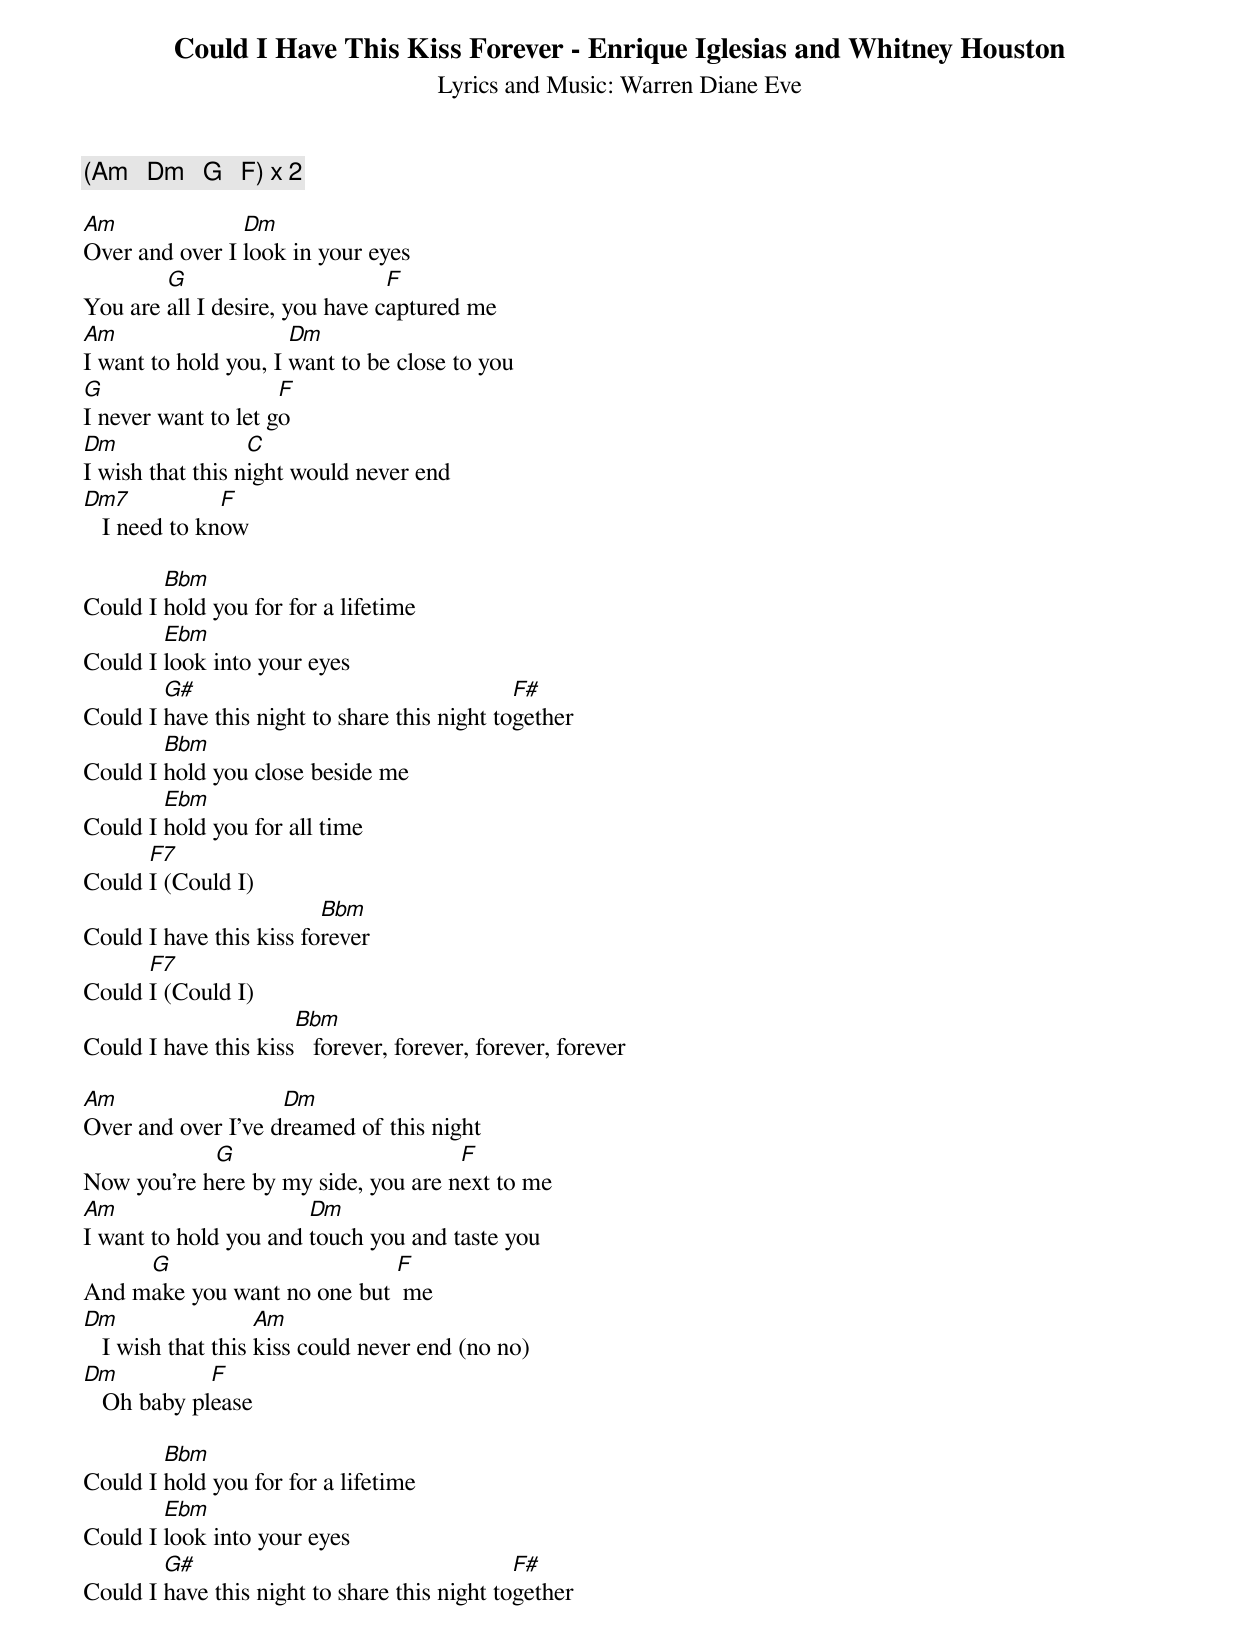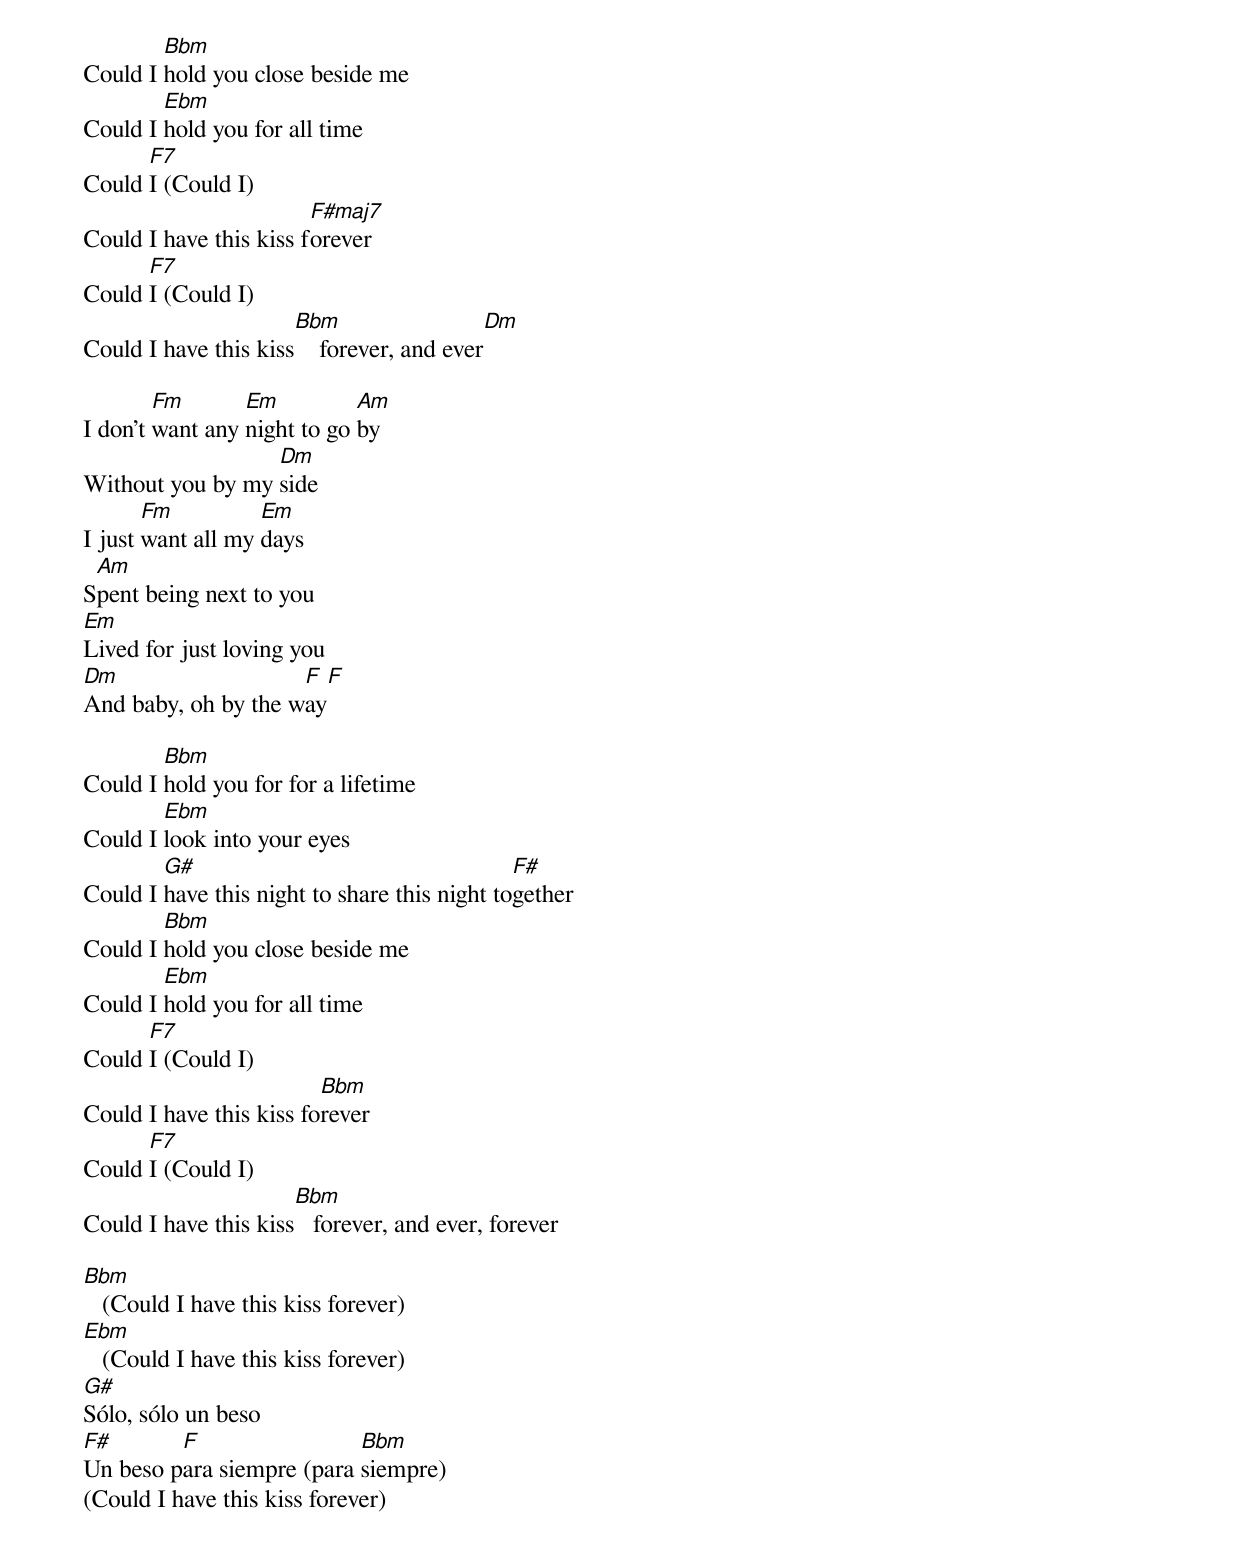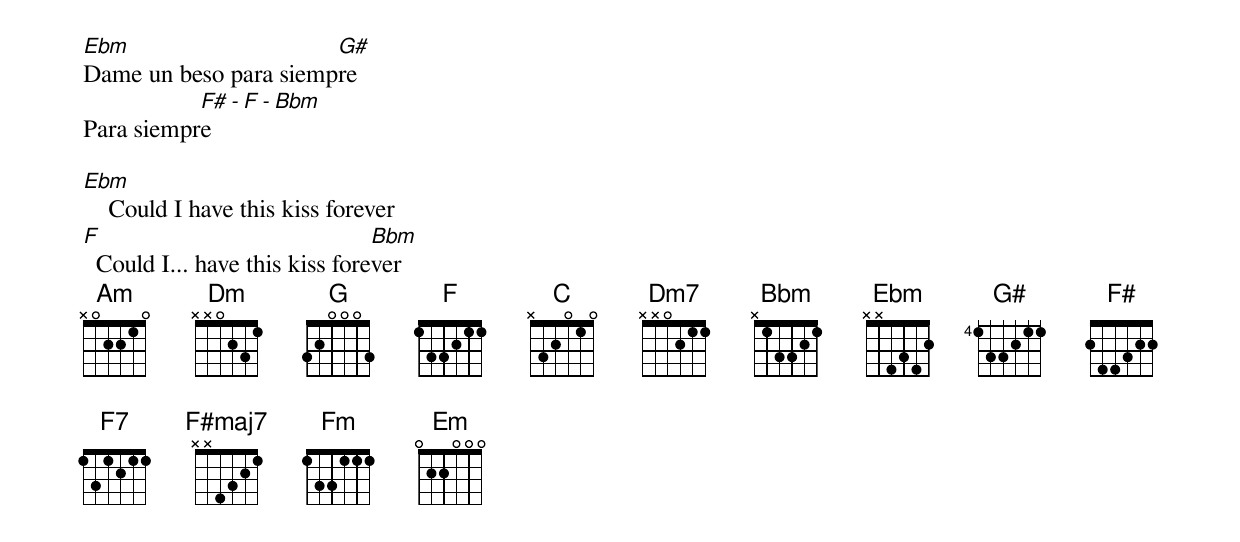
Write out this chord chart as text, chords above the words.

Could I Have This Kiss Forever - Enrique Iglesias and Whitney Houston
Lyrics and Music: Warren Diane Eve

(Am   Dm   G   F) x 2

Am              Dm
Over and over I look in your eyes
        G                       F
You are all I desire, you have captured me
Am                    Dm
I want to hold you, I want to be close to you
G                    F
I never want to let go
Dm                C
I wish that this night would never end
Dm7            F
   I need to know

        Bbm
Could I hold you for for a lifetime
        Ebm
Could I look into your eyes
        G#                                    F#
Could I have this night to share this night together
        Bbm
Could I hold you close beside me
        Ebm
Could I hold you for all time
      F7
Could I (Could I)
                         Bbm
Could I have this kiss forever
      F7
Could I (Could I)
                      Bbm
Could I have this kiss   forever, forever, forever, forever

Am                  Dm
Over and over I've dreamed of this night
            G                        F
Now you're here by my side, you are next to me
Am                     Dm
I want to hold you and touch you and taste you
     G                       F
And make you want no one but  me
Dm                  Am
   I wish that this kiss could never end (no no)
Dm           F
   Oh baby please

        Bbm
Could I hold you for for a lifetime
        Ebm
Could I look into your eyes
        G#                                    F#
Could I have this night to share this night together
        Bbm
Could I hold you close beside me
        Ebm
Could I hold you for all time
      F7
Could I (Could I)
                        F#maj7
Could I have this kiss forever
      F7
Could I (Could I)
                      Bbm                    Dm
Could I have this kiss    forever, and ever

        Fm       Em          Am
I don't want any night to go by
                  Dm
Without you by my side
       Fm          Em
I just want all my days
 Am
Spent being next to you
Em
Lived for just loving you
Dm                   F   F
And baby, oh by the way

        Bbm
Could I hold you for for a lifetime
        Ebm
Could I look into your eyes
        G#                                    F#
Could I have this night to share this night together
        Bbm
Could I hold you close beside me
        Ebm
Could I hold you for all time
      F7
Could I (Could I)
                         Bbm
Could I have this kiss forever
      F7
Could I (Could I)
                      Bbm
Could I have this kiss   forever, and ever, forever

Bbm
   (Could I have this kiss forever)
Ebm
   (Could I have this kiss forever)
G#
Sólo, sólo un beso
F#       F                 Bbm
Un beso para siempre (para siempre)
(Could I have this kiss forever)
Ebm                    G#
Dame un beso para siempre
           F# - F - Bbm
Para siempre

Ebm
    Could I have this kiss forever
F                               Bbm
  Could I... have this kiss forever
